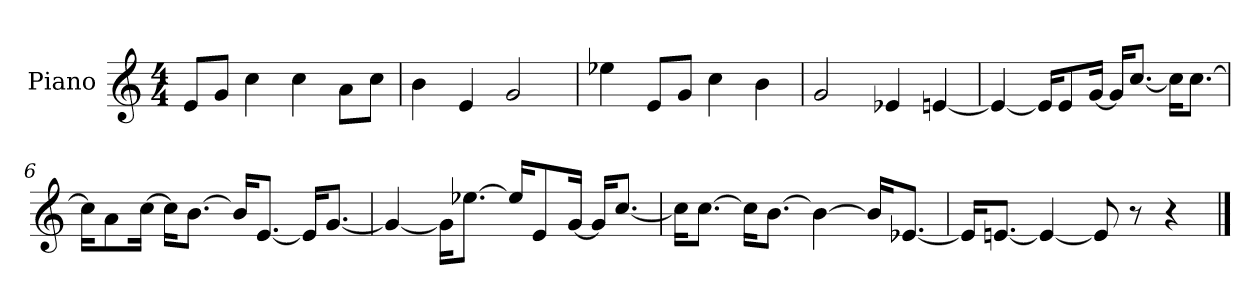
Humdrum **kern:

**kern
*part1
*staff1
*I"Piano
*I'P-no
*clefG2
*k[]
*M4/4
*MM90
=1
8e/L
8g/J
4cc\
4cc\
8a\L
8cc\J
=2
4b\
4e/
2g/
=3
4ee-X\
8e/L
8g/J
4cc\
4b\
=4
2g/
4e-X/
[4en/
=5
4e/_
16e/KL]
8e/
[16g/Jk
16g/KL]
[8.cc/J
16cc\KL]
[8.cc\J
=6
16cc\KL]
8a\
[16cc\Jk
16cc\KL]
[8.b\J
16b/KL]
[8.e/J
16e/KL]
[8.g/J
!!LO:LB:g=z
=7
4g/_
16g\KL]
[8.ee-X\J
16ee-/KL]
8e/
[16g/Jk
16g/KL]
[8.cc/J
=8
16cc\KL]
[8.cc\J
16cc\KL]
[8.b\J
4b\_
16b/KL]
[8.e-X/J
=9
16e-/KL]
[8.en/J
4e/_
8e/]
8r
4r
==
*-
